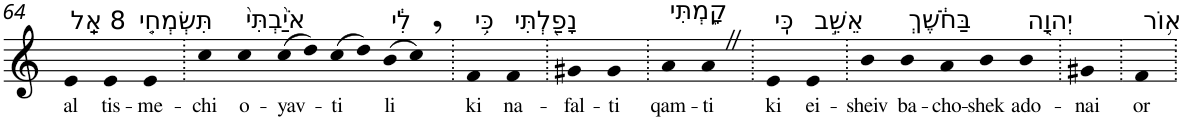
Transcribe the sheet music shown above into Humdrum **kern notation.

**kern	**text
*part1	*part1
*staff1	*staff1
*I"Piano	*
*I'Pno	*
!!LO:PB:g=z
*clefG2	*
*k[]	*
=64	=64
!LO:TX:a:t=8 אַֽל	!
!	!LO:LY:b
4e	al
!LO:TX:a:t=תִּשְׂמְחִ֤י	!
!	!LO:LY:b
4e	tis-
!	!LO:LY:b
4e	-me-
=65.	=65.
!	!LO:LY:b
4cc	-chi
!LO:TX:a:t=אֹיַ֙בְתִּי֙	!
!	!LO:LY:b
4cc	o-
!	!LO:LY:b
(>8cc	-yav-
8dd)	.
!	!LO:LY:b
(>8cc	-ti
8dd)	.
!LO:TX:a:t=לִ֔י	!
!	!LO:LY:b
(>8b	li
8cc,)	.
=66.	=66.
!LO:TX:a:t=כִּ֥י	!
!	!LO:LY:b
4f	ki
!LO:TX:a:t=נָפַ֖לְתִּי	!
!	!LO:LY:b
4f	na-
=67.	=67.
!	!LO:LY:b
4g#X	-fal-
!	!LO:LY:b
4g#	-ti
=68.	=68.
!LO:TX:a:t=קָ֑מְתִּי	!
!	!LO:LY:b
4a	qam-
!	!LO:LY:b
4aZ	-ti
=69.	=69.
!LO:TX:a:t=כִּֽי	!
!	!LO:LY:b
4e	ki
!LO:TX:a:t=אֵשֵׁ֣ב	!
!	!LO:LY:b
4e	ei-
=70.	=70.
!	!LO:LY:b
4b	-sheiv
!LO:TX:a:t=בַּחֹ֔שֶׁךְ	!
!	!LO:LY:b
4b	ba-
!	!LO:LY:b
4a	-cho-
!	!LO:LY:b
4b	-shek
!LO:TX:a:t=יְהוָ֖ה	!
!	!LO:LY:b
4b	ado-
=71.	=71.
!	!LO:LY:b
4g#X	-nai
=72.	=72.
!LO:TX:a:t=א֥וֹר	!
!	!LO:LY:b
4f	or
=.	=.
*-	*-
